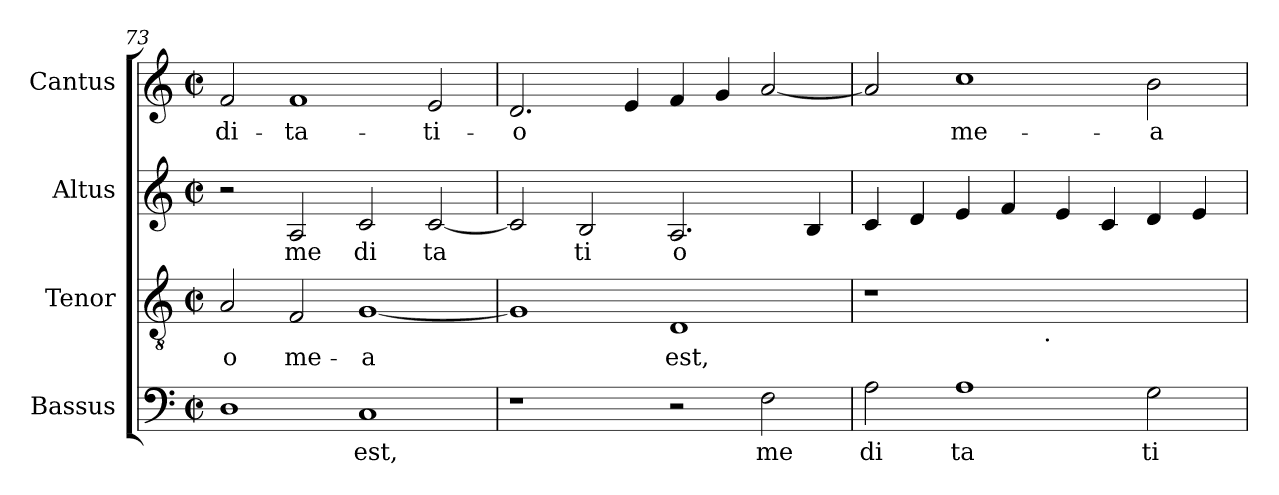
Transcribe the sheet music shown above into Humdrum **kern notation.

**kern	**text	**kern	**text	**kern	**text	**kern	**text
*part4	*part4	*part3	*part3	*part2	*part2	*part1	*part1
*staff4	*staff4	*staff3	*staff3	*staff2	*staff2	*staff1	*staff1
*I"Bassus	*	*I"Tenor	*	*I"Altus	*	*I"Cantus	*
*clefF4	*	*clefGv2	*	*clefG2	*	*clefG2	*
*k[]	*	*k[]	*	*k[]	*	*k[]	*
*C:	*	*C:	*	*C:	*	*C:	*
*M2/2	*	*M2/2	*	*M2/2	*	*M2/2	*
*met(c|)	*	*met(c|)	*	*met(c|)	*	*met(c|)	*
=73	=73	=73	=73	=73	=73	=73	=73
!	!LO:LY:b:cj	!	!LO:LY:b:cj	!	!	!	!LO:LY:b:cj
1D	.	2A/	-o	2r	.	2f/	-di-
!	!	!	!LO:LY:b:cj	!	!LO:LY:b:cj	!	!LO:LY:b:cj
.	.	2F/	me-	2A/	me	1f	-ta-
!	!LO:LY:b:cj	!	!LO:LY:b:cj	!	!LO:LY:b:cj	!	!
1C	est,	[<1G	-a	2c/	di	.	.
!	!	!	!	!	!LO:LY:b:cj	!	!LO:LY:b:cj
.	.	.	.	[<2c/	ta	2e/	-ti-
=74	=74	=74	=74	=74	=74	=74	=74
!	!	!	!LO:LY:b:cj	!	!LO:LY:b:cj	!	!LO:LY:b:cj
1r	.	1G]	.	2c/]	.	2.d/	-o
!	!	!	!	!	!LO:LY:b:cj	!	!
.	.	.	.	2B/	ti	.	.
!	!	!	!	!	!	!	!LO:LY:b:cj
.	.	.	.	.	.	4e/	.
!	!	!	!LO:LY:b:cj	!	!LO:LY:b:cj	!	!LO:LY:b:cj
2r	.	1D	est,	2.A/	o	4f/	.
!	!	!	!	!	!	!	!LO:LY:b:cj
.	.	.	.	.	.	4g/	.
!	!LO:LY:b:cj	!	!	!	!	!	!LO:LY:b:cj
2F\	me	.	.	.	.	[<2a/	.
!	!	!	!	!	!LO:LY:b:cj	!	!
.	.	.	.	4B/	.	.	.
=75	=75	=75	=75	=75	=75	=75	=75
!	!LO:LY:b:cj	!	!	!	!LO:LY:b:cj	!	!LO:LY:b:cj
*	*	*^	*	*	*	*	*
2A\	di	1r	2ryy	.	4c/	.	2a/]	.
!	!	!	!	!	!	!LO:LY:b:cj	!	!
.	.	.	.	.	4d/	.	.	.
!	!LO:LY:b:cj	!	!	!	!	!LO:LY:b:cj	!	!LO:LY:b:cj
1A	ta	.	4...ryy	.	4e/	.	1cc	me-
!	!	!	!	!	!	!LO:LY:b:cj	!	!
.	.	.	.	.	4f/	.	.	.
!	!	!	!LO:TX:b:t=.	!	!	!	!	!
.	.	.	1ryy	.	.	.	.	.
!	!	!	!	!	!	!LO:LY:b:cj	!	!
.	.	1ryy	.	.	4e/	.	.	.
!	!	!	!	!	!	!LO:LY:b:cj	!	!
.	.	.	.	.	4c/	.	.	.
!	!LO:LY:b:cj	!	!	!	!	!LO:LY:b:cj	!	!LO:LY:b:cj
2G\	ti	.	.	.	4d/	.	2b\	-a
!	!	!	!	!	!	!LO:LY:b:cj	!	!
.	.	.	.	.	4e/	.	.	.
.	.	.	32ryy	.	.	.	.	.
*	*	*v	*v	*	*	*	*	*
=	=	=	=	=	=	=	=
*-	*-	*-	*-	*-	*-	*-	*-
